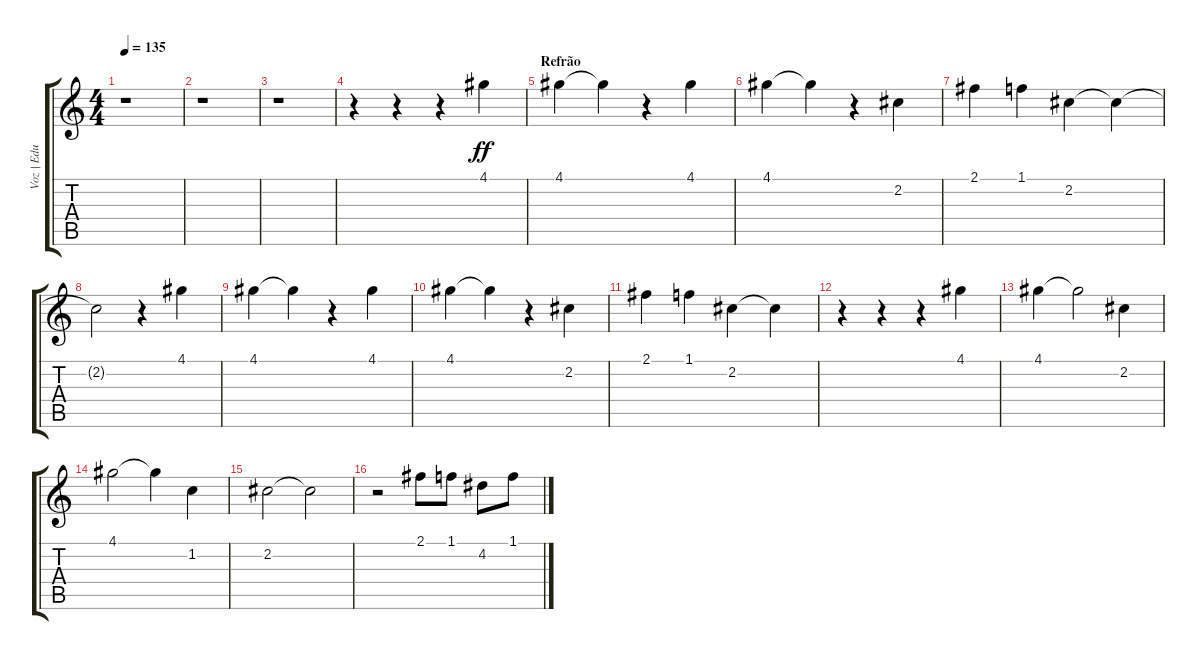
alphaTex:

\track ("Voz | Edu" "Voz | Edu") {instrument overdrivenguitar}
\staff {score tabs}
\tuning (E4 B3 G3 D3 A2 E2) {hide}
\ts (4 4)
\tempo 135
\clef g2
\ks c
r.1{dy ff} |
r.1 |
r.1 |
r.4 r.4 r.4 4.1.4 |
\section ("" "Refrão")
4.1.4 4.1{t}.4 r.4 4.1.4 |
4.1.4 4.1{t}.4 r.4 2.2.4 |
2.1.4 1.1.4 2.2.4 2.2{t}.4 |
2.2{t}.2 r.4 4.1.4 |
4.1.4 4.1{t}.4 r.4 4.1.4 |
4.1.4 4.1{t}.4 r.4 2.2.4 |
2.1.4 1.1.4 2.2.4 2.2{t}.4 |
r.4 r.4 r.4 4.1.4 |
4.1.4 4.1{t}.2 2.2.4 |
4.1.2 4.1{t}.4 1.2.4 |
2.2.2 2.2{t}.2 |
r.2 2.1.8 1.1.8 4.2.8 1.1.8
